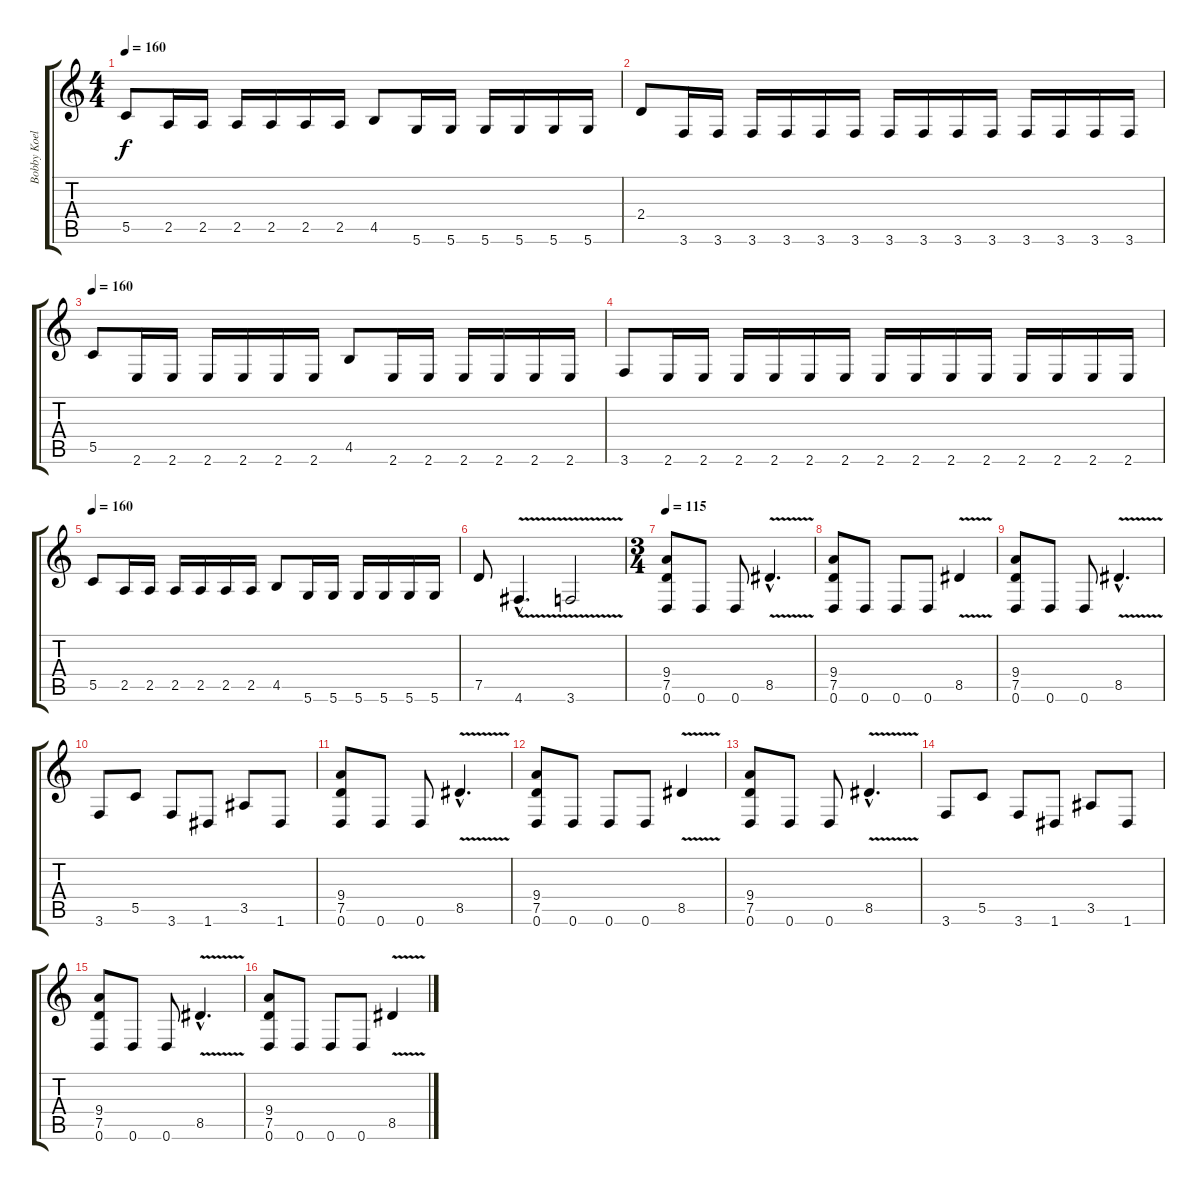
\track ("Bobby Koelble" "Bobby Koel") {instrument overdrivenguitar}
\staff {score tabs}
\tuning (D4 A3 F3 C3 G2 D2) {hide}
\ts (4 4)
\tempo 160
\clef g2
\ks c
5.5.8{dy f} 2.5.16 2.5.16 2.5.16 2.5.16 2.5.16 2.5.16 4.5.8 5.6.16 5.6.16 5.6.16 5.6.16 5.6.16 5.6.16 |
2.4.8 3.6.16 3.6.16 3.6.16 3.6.16 3.6.16 3.6.16 3.6.16 3.6.16 3.6.16 3.6.16 3.6.16 3.6.16 3.6.16 3.6.16 |
\tempo 160
5.5.8 2.6.16 2.6.16 2.6.16 2.6.16 2.6.16 2.6.16 4.5.8 2.6.16 2.6.16 2.6.16 2.6.16 2.6.16 2.6.16 |
3.6.8 2.6.16 2.6.16 2.6.16 2.6.16 2.6.16 2.6.16 2.6.16 2.6.16 2.6.16 2.6.16 2.6.16 2.6.16 2.6.16 2.6.16 |
\tempo 160
5.5.8 2.5.16 2.5.16 2.5.16 2.5.16 2.5.16 2.5.16 4.5.8 5.6.16 5.6.16 5.6.16 5.6.16 5.6.16 5.6.16 |
7.5.8 4.6{v hac}.4{d} 3.6{v}.2 |
\ts (3 4)
\tempo 115
(9.4 7.5 0.6).8 0.6.8 0.6.8 8.5{v hac}.4{d} |
(9.4 7.5 0.6).8 0.6.8 0.6.8 0.6.8 8.5{v}.4 |
(9.4 7.5 0.6).8 0.6.8 0.6.8 8.5{v hac}.4{d} |
3.6.8 5.5.8 3.6.8 1.6.8 3.5.8 1.6.8 |
(9.4 7.5 0.6).8 0.6.8 0.6.8 8.5{v hac}.4{d} |
(9.4 7.5 0.6).8 0.6.8 0.6.8 0.6.8 8.5{v}.4 |
(9.4 7.5 0.6).8 0.6.8 0.6.8 8.5{v hac}.4{d} |
3.6.8 5.5.8 3.6.8 1.6.8 3.5.8 1.6.8 |
(9.4 7.5 0.6).8 0.6.8 0.6.8 8.5{v hac}.4{d} |
(9.4 7.5 0.6).8 0.6.8 0.6.8 0.6.8 8.5{v}.4
